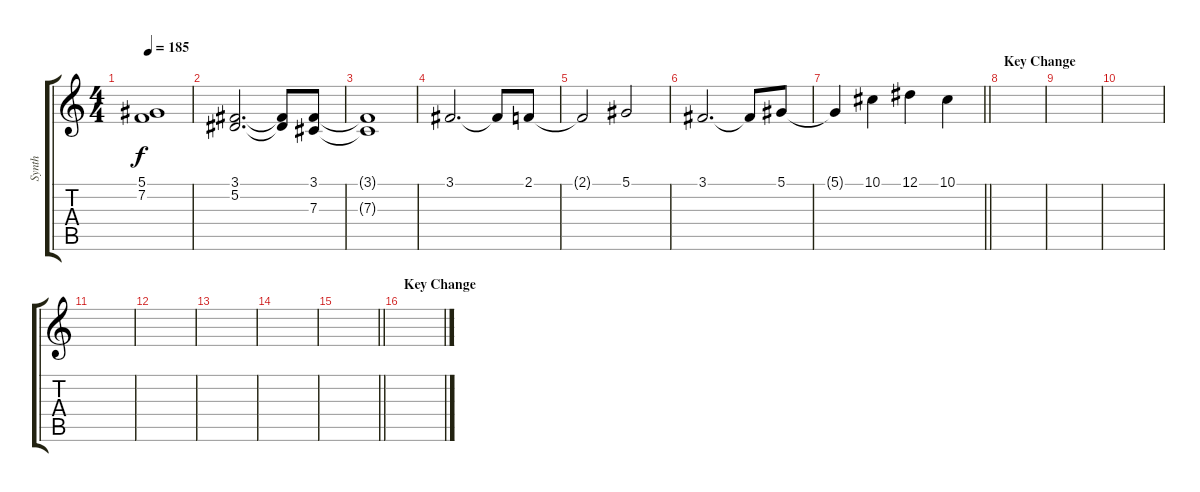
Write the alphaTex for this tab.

\track ("Synth" "Synth") {instrument lead2sawtooth}
\staff {score tabs}
\tuning (Eb4 Bb3 Gb3 Db3 Ab2 Eb2) {hide}
\ts (4 4)
\tempo 185
\clef g2
\ks c
(5.1{t} 7.2{t}).1{dy f} |
(3.1 5.2).2{d} (3.1{t} 5.2{t}).8 (3.1 7.3).8 |
(3.1{t} 7.3{t}).1 |
3.1.2{d} 3.1{t}.8 2.1.8 |
2.1{t}.2 5.1.2 |
3.1.2{d} 3.1{t}.8 5.1.8 |
\barLineRight lightlight
5.1{t}.4 10.1.4 12.1.4 10.1.4 |
\section ("" "Key Change")
|
|
|
|
|
|
|
\barLineRight lightlight
|
\section ("" "Key Change")
